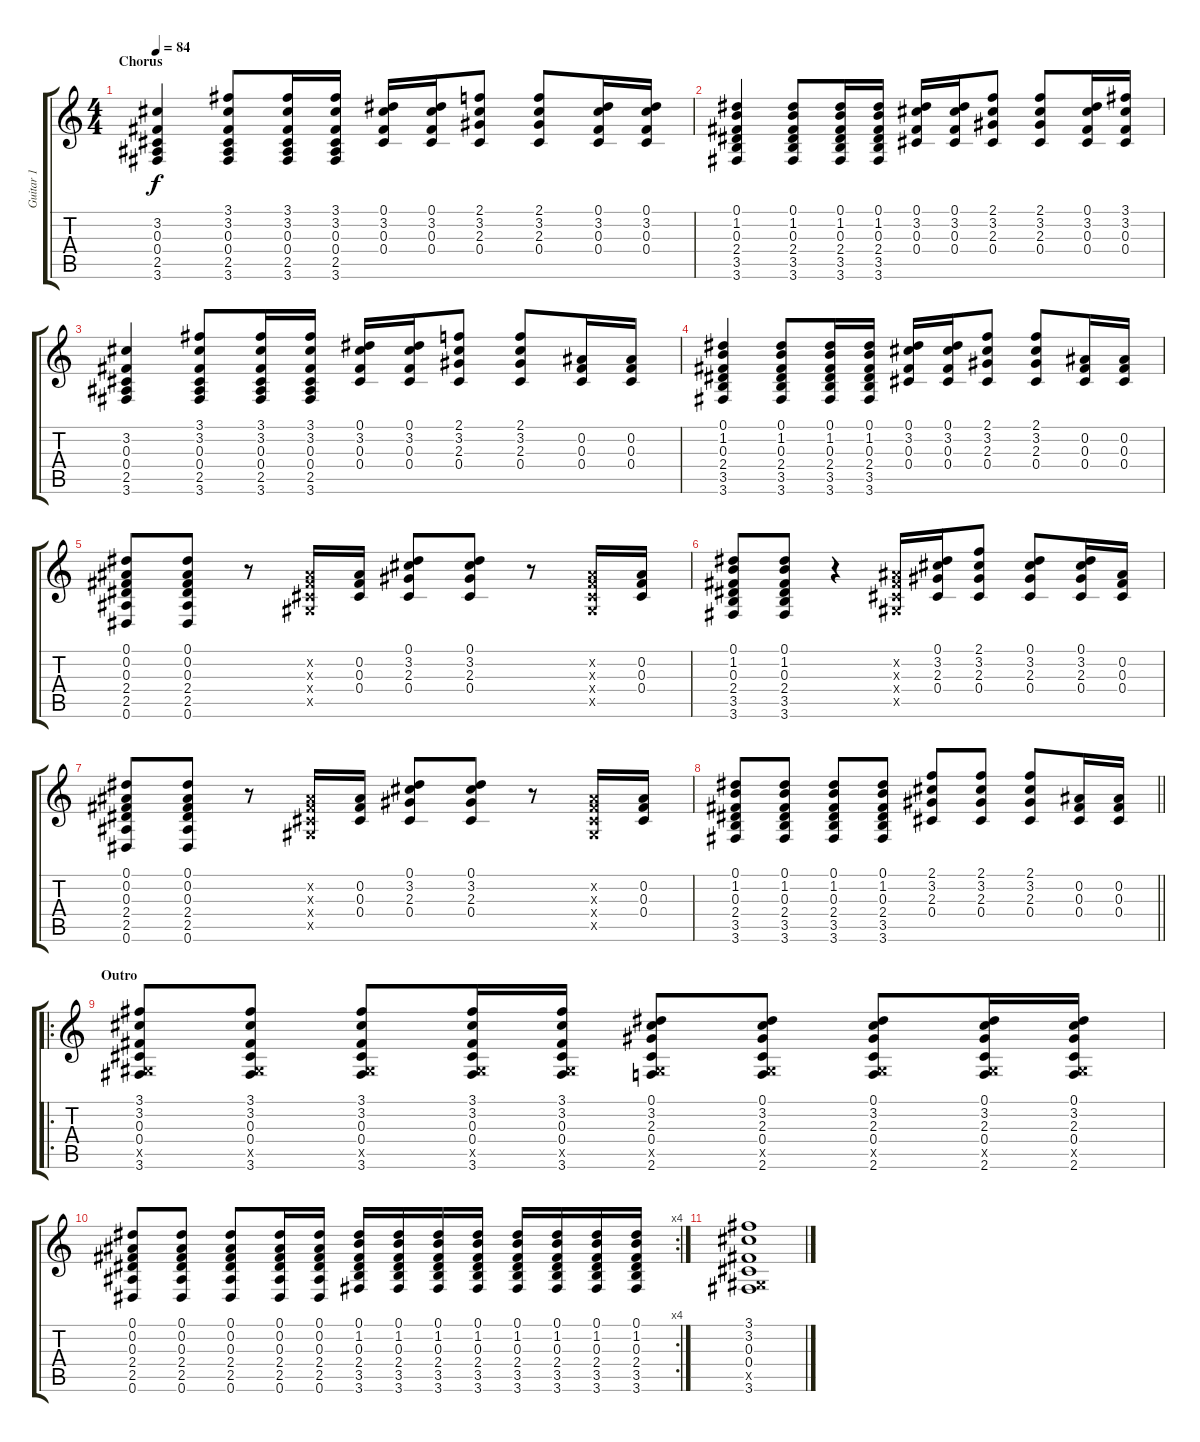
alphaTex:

\track ("Guitar 1" "Guitar 1") {instrument electricguitarclean}
\staff {score tabs}
\tuning (Eb4 Bb3 Gb3 Db3 Ab2 Eb2) {hide}
\ts (4 4)
\section ("" "Chorus")
\tempo 84
\clef g2
\ks c
(3.2 0.3 0.4 2.5 3.6).4{dy f} (3.1 3.2 0.3 0.4 2.5 3.6).8 (3.1 3.2 0.3 0.4 2.5 3.6).16 (3.1 3.2 0.3 0.4 2.5 3.6).16 (0.1 3.2 0.3 0.4).16 (0.1 3.2 0.3 0.4).16 (2.1 3.2 2.3 0.4).8 (2.1 3.2 2.3 0.4).8 (0.1 3.2 0.3 0.4).16 (0.1 3.2 0.3 0.4).16 |
(0.1 1.2 0.3 2.4 3.5 3.6).4 (0.1 1.2 0.3 2.4 3.5 3.6).8 (0.1 1.2 0.3 2.4 3.5 3.6).16 (0.1 1.2 0.3 2.4 3.5 3.6).16 (0.1 3.2 0.3 0.4).16 (0.1 3.2 0.3 0.4).16 (2.1 3.2 2.3 0.4).8 (2.1 3.2 2.3 0.4).8 (0.1 3.2 0.3 0.4).16 (3.1 3.2 0.3 0.4).16 |
(3.2 0.3 0.4 2.5 3.6).4 (3.1 3.2 0.3 0.4 2.5 3.6).8 (3.1 3.2 0.3 0.4 2.5 3.6).16 (3.1 3.2 0.3 0.4 2.5 3.6).16 (0.1 3.2 0.3 0.4).16 (0.1 3.2 0.3 0.4).16 (2.1 3.2 2.3 0.4).8 (2.1 3.2 2.3 0.4).8 (0.2 0.3 0.4).16 (0.2 0.3 0.4).16 |
(0.1 1.2 0.3 2.4 3.5 3.6).4 (0.1 1.2 0.3 2.4 3.5 3.6).8 (0.1 1.2 0.3 2.4 3.5 3.6).16 (0.1 1.2 0.3 2.4 3.5 3.6).16 (0.1 3.2 0.3 0.4).16 (0.1 3.2 0.3 0.4).16 (2.1 3.2 2.3 0.4).8 (2.1 3.2 2.3 0.4).8 (0.2 0.3 0.4).16 (0.2 0.3 0.4).16 |
(0.1 0.2 0.3 2.4 2.5 0.6).8 (0.1 0.2 0.3 2.4 2.5 0.6).8 r.8 (0.2{x} 0.3{x} 0.4{x} 0.5{x}).16 (0.2 0.3 0.4).16 (0.1 3.2 2.3 0.4).8 (0.1 3.2 2.3 0.4).8 r.8 (0.2{x} 0.3{x} 0.4{x} 0.5{x}).16 (0.2 0.3 0.4).16 |
(0.1 1.2 0.3 2.4 3.5 3.6).8 (0.1 1.2 0.3 2.4 3.5 3.6).8 r.4 (0.2{x} 0.3{x} 0.4{x} 0.5{x}).16 (0.1 3.2 2.3 0.4).16 (2.1 3.2 2.3 0.4).8 (0.1 3.2 2.3 0.4).8 (0.1 3.2 2.3 0.4).16 (0.2 0.3 0.4).16 |
(0.1 0.2 0.3 2.4 2.5 0.6).8 (0.1 0.2 0.3 2.4 2.5 0.6).8 r.8 (0.2{x} 0.3{x} 0.4{x} 0.5{x}).16 (0.2 0.3 0.4).16 (0.1 3.2 2.3 0.4).8 (0.1 3.2 2.3 0.4).8 r.8 (0.2{x} 0.3{x} 0.4{x} 0.5{x}).16 (0.2 0.3 0.4).16 |
\barLineRight lightlight
(0.1 1.2 0.3 2.4 3.5 3.6).8 (0.1 1.2 0.3 2.4 3.5 3.6).8 (0.1 1.2 0.3 2.4 3.5 3.6).8 (0.1 1.2 0.3 2.4 3.5 3.6).8 (2.1 3.2 2.3 0.4).8 (2.1 3.2 2.3 0.4).8 (2.1 3.2 2.3 0.4).8 (0.2 0.3 0.4).16 (0.2 0.3 0.4).16 |
\ro
\section ("" "Outro")
(3.1 3.2 0.3 0.4 0.5{x} 3.6).8 (3.1 3.2 0.3 0.4 0.5{x} 3.6).8 (3.1 3.2 0.3 0.4 0.5{x} 3.6).8 (3.1 3.2 0.3 0.4 0.5{x} 3.6).16 (3.1 3.2 0.3 0.4 0.5{x} 3.6).16 (0.1 3.2 2.3 0.4 0.5{x} 2.6).8 (0.1 3.2 2.3 0.4 0.5{x} 2.6).8 (0.1 3.2 2.3 0.4 0.5{x} 2.6).8 (0.1 3.2 2.3 0.4 0.5{x} 2.6).16 (0.1 3.2 2.3 0.4 0.5{x} 2.6).16 |
\rc 4
(0.1 0.2 0.3 2.4 2.5 0.6).8 (0.1 0.2 0.3 2.4 2.5 0.6).8 (0.1 0.2 0.3 2.4 2.5 0.6).8 (0.1 0.2 0.3 2.4 2.5 0.6).16 (0.1 0.2 0.3 2.4 2.5 0.6).16 (0.1 1.2 0.3 2.4 3.5 3.6).16 (0.1 1.2 0.3 2.4 3.5 3.6).16 (0.1 1.2 0.3 2.4 3.5 3.6).16 (0.1 1.2 0.3 2.4 3.5 3.6).16 (0.1 1.2 0.3 2.4 3.5 3.6).16 (0.1 1.2 0.3 2.4 3.5 3.6).16 (0.1 1.2 0.3 2.4 3.5 3.6).16 (0.1 1.2 0.3 2.4 3.5 3.6).16 |
(3.1 3.2 0.3 0.4 0.5{x} 3.6).1
